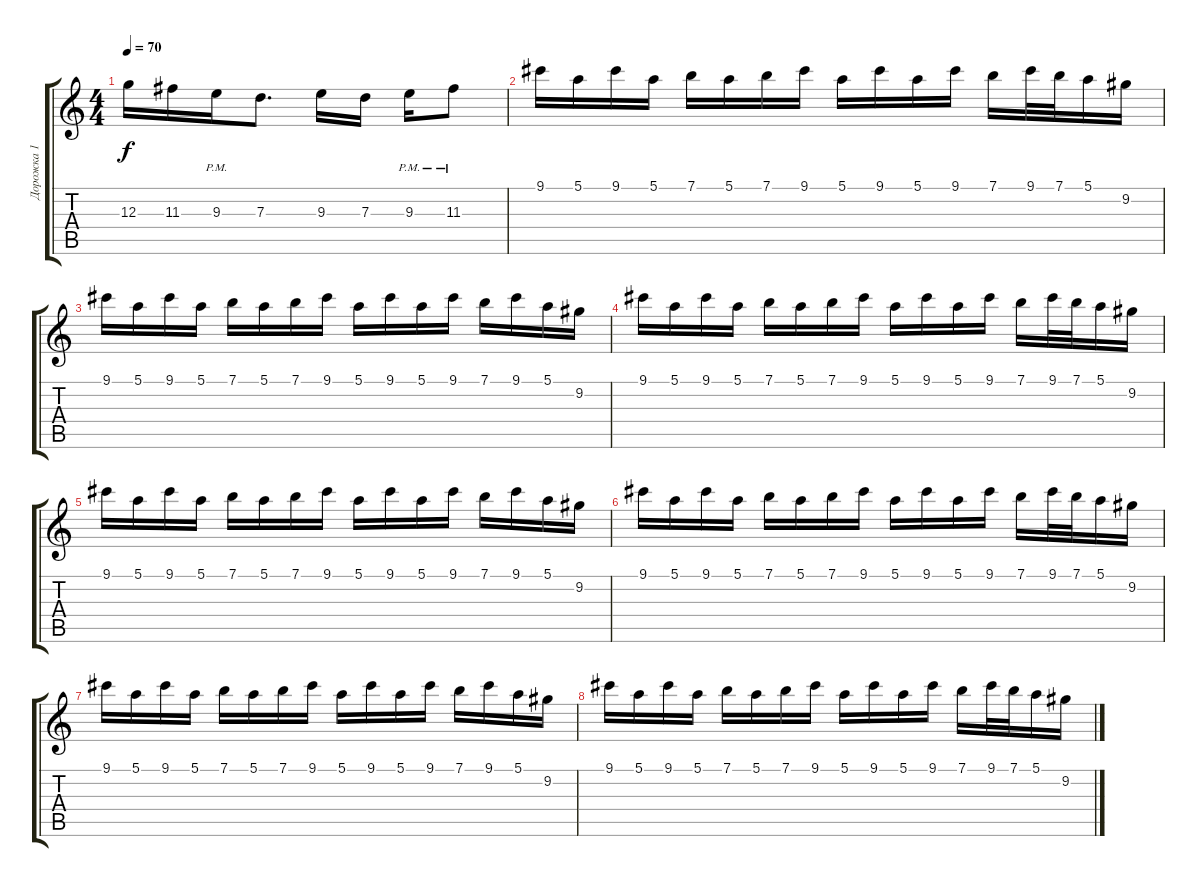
\track ("Дорожка 1" "Дорожка 1") {instrument distortionguitar}
\staff {score tabs}
\tuning (E4 B3 G3 D3 A2 E2) {hide}
\ts (4 4)
\tempo 70
\clef g2
\ks c
12.3.16{dy f} 11.3.16 9.3{pm}.16 7.3.8{d} 9.3.16 7.3.16 9.3{pm}.16 11.3{pm}.8 |
9.1.16 5.1.16 9.1.16 5.1.16 7.1.16 5.1.16 7.1.16 9.1.16 5.1.16 9.1.16 5.1.16 9.1.16 7.1.16 9.1.32 7.1.32 5.1.16 9.2.16 |
9.1.16 5.1.16 9.1.16 5.1.16 7.1.16 5.1.16 7.1.16 9.1.16 5.1.16 9.1.16 5.1.16 9.1.16 7.1.16 9.1.16 5.1.16 9.2.16 |
9.1.16 5.1.16 9.1.16 5.1.16 7.1.16 5.1.16 7.1.16 9.1.16 5.1.16 9.1.16 5.1.16 9.1.16 7.1.16 9.1.32 7.1.32 5.1.16 9.2.16 |
9.1.16 5.1.16 9.1.16 5.1.16 7.1.16 5.1.16 7.1.16 9.1.16 5.1.16 9.1.16 5.1.16 9.1.16 7.1.16 9.1.16 5.1.16 9.2.16 |
9.1.16 5.1.16 9.1.16 5.1.16 7.1.16 5.1.16 7.1.16 9.1.16 5.1.16 9.1.16 5.1.16 9.1.16 7.1.16 9.1.32 7.1.32 5.1.16 9.2.16 |
9.1.16 5.1.16 9.1.16 5.1.16 7.1.16 5.1.16 7.1.16 9.1.16 5.1.16 9.1.16 5.1.16 9.1.16 7.1.16 9.1.16 5.1.16 9.2.16 |
9.1.16 5.1.16 9.1.16 5.1.16 7.1.16 5.1.16 7.1.16 9.1.16 5.1.16 9.1.16 5.1.16 9.1.16 7.1.16 9.1.32 7.1.32 5.1.16 9.2.16
